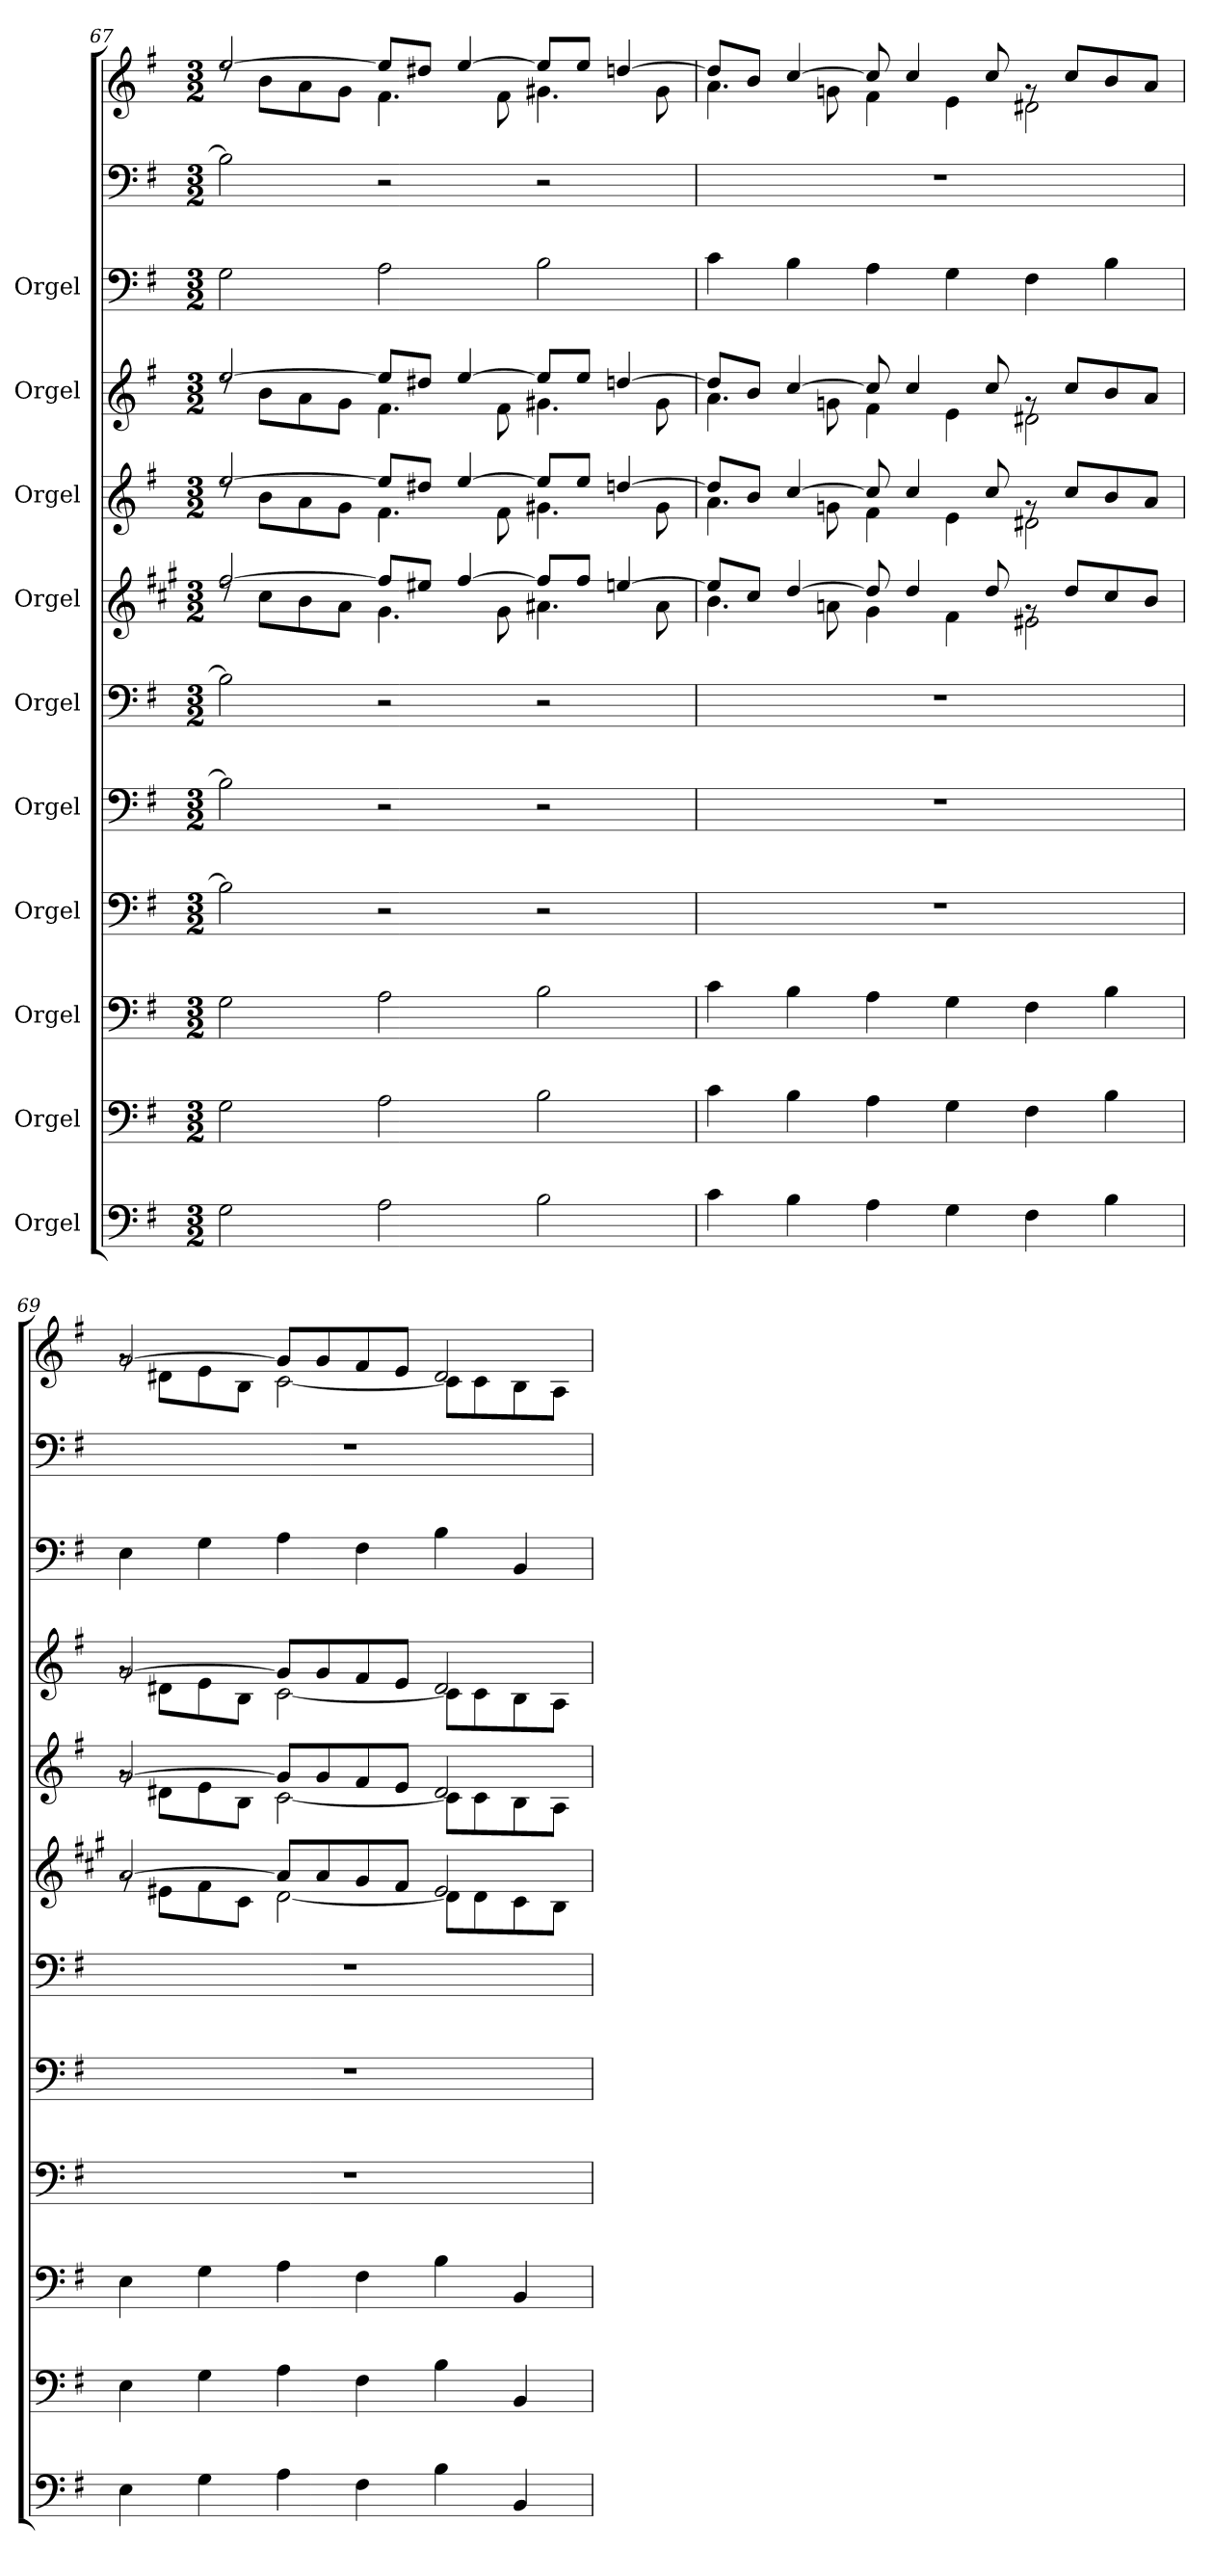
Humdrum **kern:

**kern	**kern	**kern	**kern	**kern	**kern	**kern	**kern	**kern	**kern	**kern	**kern
*part10	*part9	*part8	*part7	*part6	*part5	*part4	*part3	*part2	*part1	*part1	*part1
*staff12	*staff11	*staff10	*staff9	*staff8	*staff7	*staff6	*staff5	*staff4	*staff3	*staff2	*staff1
*I"Orgel	*I"Orgel	*I"Orgel	*I"Orgel	*I"Orgel	*I"Orgel	*I"Orgel	*I"Orgel	*I"Orgel	*I"Orgel	*	*
*clefF4	*clefF4	*clefF4	*clefF4	*clefF4	*clefF4	*clefG2	*clefG2	*clefG2	*clefF4	*clefF4	*clefG2
*	*	*	*	*	*	*ITrd1c2	*	*	*	*	*
*k[f#]	*k[f#]	*k[f#]	*k[f#]	*k[f#]	*k[f#]	*k[f#]	*k[f#]	*k[f#]	*k[f#]	*k[f#]	*k[f#]
*M3/2	*M3/2	*M3/2	*M3/2	*M3/2	*M3/2	*M3/2	*M3/2	*M3/2	*M3/2	*M3/2	*M3/2
=67	=67	=67	=67	=67	=67	=67	=67	=67	=67	=67	=67
*	*	*	*	*	*	*^	*^	*^	*	*	*^
2G\	2G\	2G\	2B\]	2B\]	2B\]	[2ee/	8rdd	[2ee/	8rdd	[2ee/	8rdd	2G\	2B\]	[2ee/	8rdd
.	.	.	.	.	.	.	8b\L	.	8b\L	.	8b\L	.	.	.	8b\L
.	.	.	.	.	.	.	8a\	.	8a\	.	8a\	.	.	.	8a\
.	.	.	.	.	.	.	8g\J	.	8g\J	.	8g\J	.	.	.	8g\J
2A\	2A\	2A\	2r	2r	2r	8ee/L]	4.f#\	8ee/L]	4.f#\	8ee/L]	4.f#\	2A\	2r	8ee/L]	4.f#\
.	.	.	.	.	.	8dd#X/J	.	8dd#X/J	.	8dd#X/J	.	.	.	8dd#X/J	.
.	.	.	.	.	.	[4ee/	.	[4ee/	.	[4ee/	.	.	.	[4ee/	.
.	.	.	.	.	.	.	8f#\	.	8f#\	.	8f#\	.	.	.	8f#\
2B\	2B\	2B\	2r	2r	2r	8ee/L]	4.g#X\	8ee/L]	4.g#X\	8ee/L]	4.g#X\	2B\	2r	8ee/L]	4.g#X\
.	.	.	.	.	.	8ee/J	.	8ee/J	.	8ee/J	.	.	.	8ee/J	.
.	.	.	.	.	.	[4ddn/	.	[4ddn/	.	[4ddn/	.	.	.	[4ddn/	.
.	.	.	.	.	.	.	8g#\	.	8g#\	.	8g#\	.	.	.	8g#\
=68	=68	=68	=68	=68	=68	=68	=68	=68	=68	=68	=68	=68	=68	=68	=68
4c\	4c\	4c\	1.r	1.r	1.r	8dd/L]	4.a\	8dd/L]	4.a\	8dd/L]	4.a\	4c\	1.r	8dd/L]	4.a\
.	.	.	.	.	.	8b/J	.	8b/J	.	8b/J	.	.	.	8b/J	.
4B\	4B\	4B\	.	.	.	[4cc/	.	[4cc/	.	[4cc/	.	4B\	.	[4cc/	.
.	.	.	.	.	.	.	8gn\	.	8gn\	.	8gn\	.	.	.	8gn\
4A\	4A\	4A\	.	.	.	8cc/]	4f#\	8cc/]	4f#\	8cc/]	4f#\	4A\	.	8cc/]	4f#\
.	.	.	.	.	.	4cc/	.	4cc/	.	4cc/	.	.	.	4cc/	.
4G\	4G\	4G\	.	.	.	.	4e\	.	4e\	.	4e\	4G\	.	.	4e\
.	.	.	.	.	.	8cc/	.	8cc/	.	8cc/	.	.	.	8cc/	.
4F#\	4F#\	4F#\	.	.	.	8rg	2d#X\	8rg	2d#X\	8rg	2d#X\	4F#\	.	8rg	2d#X\
.	.	.	.	.	.	8cc/L	.	8cc/L	.	8cc/L	.	.	.	8cc/L	.
4B\	4B\	4B\	.	.	.	8b/	.	8b/	.	8b/	.	4B\	.	8b/	.
.	.	.	.	.	.	8a/J	.	8a/J	.	8a/J	.	.	.	8a/J	.
=69	=69	=69	=69	=69	=69	=69	=69	=69	=69	=69	=69	=69	=69	=69	=69
4E\	4E\	4E\	1.r	1.r	1.r	[2g/	8rg	[2g/	8rg	[2g/	8rg	4E\	1.r	[2g/	8rg
.	.	.	.	.	.	.	8d#X\L	.	8d#X\L	.	8d#X\L	.	.	.	8d#X\L
4G\	4G\	4G\	.	.	.	.	8e\	.	8e\	.	8e\	4G\	.	.	8e\
.	.	.	.	.	.	.	8B\J	.	8B\J	.	8B\J	.	.	.	8B\J
4A\	4A\	4A\	.	.	.	8g/L]	[2c\	8g/L]	[2c\	8g/L]	[2c\	4A\	.	8g/L]	[2c\
.	.	.	.	.	.	8g/	.	8g/	.	8g/	.	.	.	8g/	.
4F#\	4F#\	4F#\	.	.	.	8f#/	.	8f#/	.	8f#/	.	4F#\	.	8f#/	.
.	.	.	.	.	.	8e/J	.	8e/J	.	8e/J	.	.	.	8e/J	.
4B\	4B\	4B\	.	.	.	2d#/	8c\L]	2d#/	8c\L]	2d#/	8c\L]	4B\	.	2d#/	8c\L]
.	.	.	.	.	.	.	8c\	.	8c\	.	8c\	.	.	.	8c\
4BB/	4BB/	4BB/	.	.	.	.	8B\	.	8B\	.	8B\	4BB/	.	.	8B\
.	.	.	.	.	.	.	8A\J	.	8A\J	.	8A\J	.	.	.	8A\J
*	*	*	*	*	*	*v	*v	*	*	*v	*v	*	*	*v	*v
*	*	*	*	*	*	*	*v	*v	*	*	*	*
=	=	=	=	=	=	=	=	=	=	=	=
*-	*-	*-	*-	*-	*-	*-	*-	*-	*-	*-	*-
